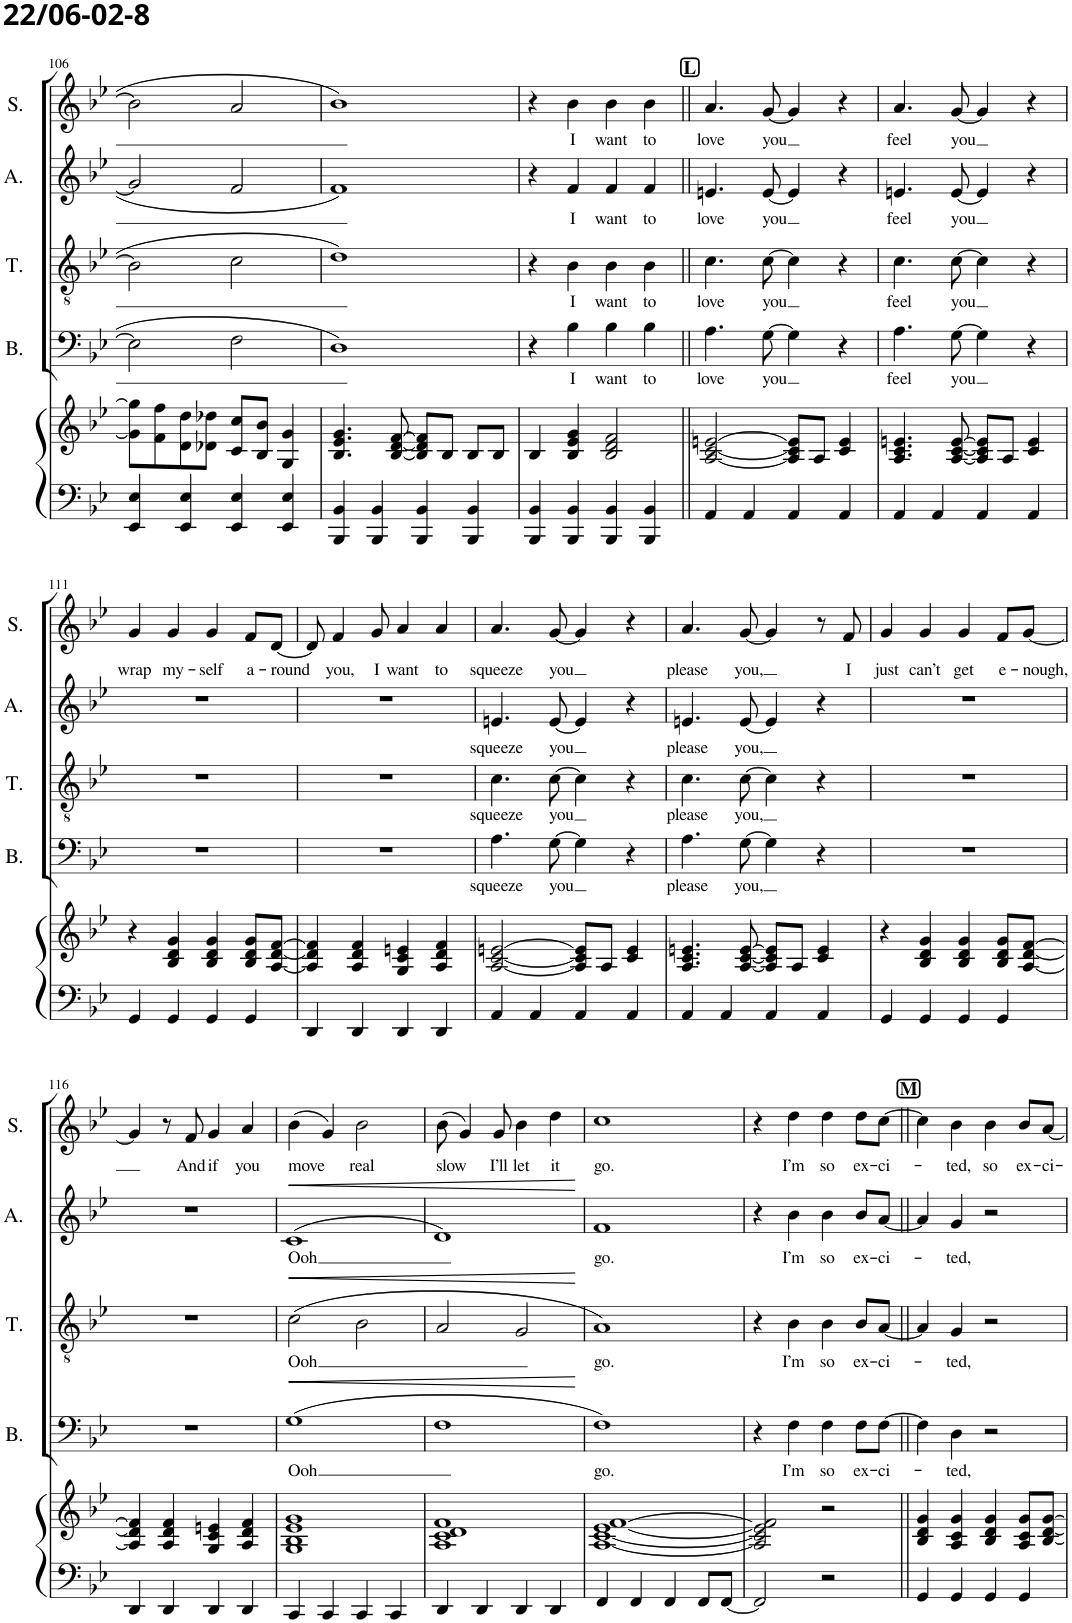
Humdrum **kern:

**kern	**kern	**kern	**text	**dynam	**kern	**text	**dynam	**kern	**text	**dynam	**kern	**text
*part5	*part5	*part4	*part4	*part4	*part3	*part3	*part3	*part2	*part2	*part2	*part1	*part1
*staff6	*staff5	*staff4	*staff4	*staff4	*staff3	*staff3	*staff3	*staff2	*staff2	*staff2	*staff1	*staff1
*I"Piano	*	*I"Bas	*	*	*I"Tenor	*	*	*I"Alt	*	*	*I"Sopraan	*
*I'Pno	*	*I'B.	*	*	*I'T.	*	*	*I'A.	*	*	*I'S.	*
!!LO:PB:g=z
*clefF4	*clefG2	*clefF4	*	*	*clefGv2	*	*	*clefG2	*	*	*clefG2	*
*	*	*	*	*	*	*	*	*Trd1c2	*	*	*Trd1c2	*
*k[b-e-]	*k[b-e-]	*k[b-e-]	*	*	*k[b-e-]	*	*	*k[b-e-]	*	*	*k[b-e-]	*
*M4/4	*M4/4	*M4/4	*	*	*M4/4	*	*	*M4/4	*	*	*M4/4	*
=106	=106	=106	=106	=106	=106	=106	=106	=106	=106	=106	=106	=106
4EE-/ 4E-/	8g\] 8gg\]L	2E-\]	.	.	2B-\]	.	.	2g/]	.	.	2b-\]	.
.	8f\ 8ff\	.	.	.	.	.	.	.	.	.	.	.
4EE-/ 4E-/	8d\ 8dd\	.	.	.	.	.	.	.	.	.	.	.
.	8d-X\ 8dd-X\J	.	.	.	.	.	.	.	.	.	.	.
4EE-/ 4E-/	8c/ 8cc/L	2F\	.	.	2c\	.	.	2f/	.	.	2a/	.
.	8B-/ 8b-/J	.	.	.	.	.	.	.	.	.	.	.
4EE-/ 4E-/	4G/ 4g/	.	.	.	.	.	.	.	.	.	.	.
=107	=107	=107	=107	=107	=107	=107	=107	=107	=107	=107	=107	=107
4BBB-/ 4BB-/	4.B-/ 4.e-/ 4.g/	1D	.	.	1d	.	.	1f	.	.	1b-	.
4BBB-/ 4BB-/	.	.	.	.	.	.	.	.	.	.	.	.
.	[8B-/ [8d/ [8f/	.	.	.	.	.	.	.	.	.	.	.
4BBB-/ 4BB-/	8B-/] 8d/] 8f/]L	.	.	.	.	.	.	.	.	.	.	.
.	8B-/J	.	.	.	.	.	.	.	.	.	.	.
4BBB-/ 4BB-/	8B-/L	.	.	.	.	.	.	.	.	.	.	.
.	8B-/J	.	.	.	.	.	.	.	.	.	.	.
=108	=108	=108	=108	=108	=108	=108	=108	=108	=108	=108	=108	=108
4BBB-/ 4BB-/	4B-/	4r	.	.	4r	.	.	4r	.	.	4r	.
!	!	!	!LO:LY:b	!	!	!LO:LY:b	!	!	!LO:LY:b	!	!	!LO:LY:b
4BBB-/ 4BB-/	4B-/ 4e-/ 4g/	4B-\	I	.	4B-\	I	.	4f/	I	.	4b-\	I
!	!	!	!LO:LY:b	!	!	!LO:LY:b	!	!	!LO:LY:b	!	!	!LO:LY:b
4BBB-/ 4BB-/	2B-/ 2d/ 2f/	4B-\	want	.	4B-\	want	.	4f/	want	.	4b-\	want
!	!	!	!LO:LY:b	!	!	!LO:LY:b	!	!	!LO:LY:b	!	!	!LO:LY:b
4BBB-/ 4BB-/	.	4B-\	to	.	4B-\	to	.	4f/	to	.	4b-\	to
!!LO:REH:place=s1:a:B:cj:fs=11:t=L
=109||	=109||	=109||	=109||	=109||	=109||	=109||	=109||	=109||	=109||	=109||	=109||	=109||
!	!	!	!LO:LY:b	!	!	!LO:LY:b	!	!	!LO:LY:b	!	!	!LO:LY:b
4AA/	[2A/ [2c/ [2en/	4.A\	love	.	4.c\	love	.	4.en/	love	.	4.a/	love
4AA/	.	.	.	.	.	.	.	.	.	.	.	.
!	!	!	!LO:LY:b	!	!	!LO:LY:b	!	!	!LO:LY:b	!	!	!LO:LY:b
.	.	[8G\	you	.	[8c\	you	.	[8e/	you	.	[8g/	you
4AA/	8A/] 8c/] 8e/]L	4G\]	.	.	4c\]	.	.	4e/]	.	.	4g/]	.
.	8A/J	.	.	.	.	.	.	.	.	.	.	.
4AA/	4c/ 4e/	4r	.	.	4r	.	.	4r	.	.	4r	.
=110	=110	=110	=110	=110	=110	=110	=110	=110	=110	=110	=110	=110
!	!	!	!LO:LY:b	!	!	!LO:LY:b	!	!	!LO:LY:b	!	!	!LO:LY:b
4AA/	4.A/ 4.c/ 4.en/	4.A\	feel	.	4.c\	feel	.	4.en/	feel	.	4.a/	feel
4AA/	.	.	.	.	.	.	.	.	.	.	.	.
!	!	!	!LO:LY:b	!	!	!LO:LY:b	!	!	!LO:LY:b	!	!	!LO:LY:b
.	[8A/ [8c/ [8e/	[8G\	you	.	[8c\	you	.	[8e/	you	.	[8g/	you
4AA/	8A/] 8c/] 8e/]L	4G\]	.	.	4c\]	.	.	4e/]	.	.	4g/]	.
.	8A/J	.	.	.	.	.	.	.	.	.	.	.
4AA/	4c/ 4e/	4r	.	.	4r	.	.	4r	.	.	4r	.
!!LO:LB:g=z
=111	=111	=111	=111	=111	=111	=111	=111	=111	=111	=111	=111	=111
!	!	!	!	!	!	!	!	!	!	!	!	!LO:LY:b
4GG/	4r	1r	.	.	1r	.	.	1r	.	.	4g/	wrap
!	!	!	!	!	!	!	!	!	!	!	!	!LO:LY:b
4GG/	4B-/ 4d/ 4g/	.	.	.	.	.	.	.	.	.	4g/	my-
!	!	!	!	!	!	!	!	!	!	!	!	!LO:LY:b
4GG/	4B-/ 4d/ 4g/	.	.	.	.	.	.	.	.	.	4g/	-self
!	!	!	!	!	!	!	!	!	!	!	!	!LO:LY:b
4GG/	8B-/ 8d/ 8g/L	.	.	.	.	.	.	.	.	.	8f/L	a-
!	!	!	!	!	!	!	!	!	!	!	!	!LO:LY:b
.	[8A/ [8d/ [8f/J	.	.	.	.	.	.	.	.	.	[8d/J	-round
=112	=112	=112	=112	=112	=112	=112	=112	=112	=112	=112	=112	=112
4DD/	4A/] 4d/] 4f/]	1r	.	.	1r	.	.	1r	.	.	8d/]	.
!	!	!	!	!	!	!	!	!	!	!	!	!LO:LY:b
.	.	.	.	.	.	.	.	.	.	.	4f/	you,
4DD/	4A/ 4d/ 4f/	.	.	.	.	.	.	.	.	.	.	.
!	!	!	!	!	!	!	!	!	!	!	!	!LO:LY:b
.	.	.	.	.	.	.	.	.	.	.	8g/	I
!	!	!	!	!	!	!	!	!	!	!	!	!LO:LY:b
4DD/	4G/ 4c/ 4en/	.	.	.	.	.	.	.	.	.	4a/	want
!	!	!	!	!	!	!	!	!	!	!	!	!LO:LY:b
4DD/	4A/ 4d/ 4f/	.	.	.	.	.	.	.	.	.	4a/	to
=113	=113	=113	=113	=113	=113	=113	=113	=113	=113	=113	=113	=113
!	!	!	!LO:LY:b	!	!	!LO:LY:b	!	!	!LO:LY:b	!	!	!LO:LY:b
4AA/	[2A/ [2c/ [2en/	4.A\	squeeze	.	4.c\	squeeze	.	4.en/	squeeze	.	4.a/	squeeze
4AA/	.	.	.	.	.	.	.	.	.	.	.	.
!	!	!	!LO:LY:b	!	!	!LO:LY:b	!	!	!LO:LY:b	!	!	!LO:LY:b
.	.	[8G\	you	.	[8c\	you	.	[8e/	you	.	[8g/	you
4AA/	8A/] 8c/] 8e/]L	4G\]	.	.	4c\]	.	.	4e/]	.	.	4g/]	.
.	8A/J	.	.	.	.	.	.	.	.	.	.	.
4AA/	4c/ 4e/	4r	.	.	4r	.	.	4r	.	.	4r	.
=114	=114	=114	=114	=114	=114	=114	=114	=114	=114	=114	=114	=114
!	!	!	!LO:LY:b	!	!	!LO:LY:b	!	!	!LO:LY:b	!	!	!LO:LY:b
4AA/	4.A/ 4.c/ 4.en/	4.A\	please	.	4.c\	please	.	4.en/	please	.	4.a/	please
4AA/	.	.	.	.	.	.	.	.	.	.	.	.
!	!	!	!LO:LY:b	!	!	!LO:LY:b	!	!	!LO:LY:b	!	!	!LO:LY:b
.	[8A/ [8c/ [8e/	[8G\	you,	.	[8c\	you,	.	[8e/	you,	.	[8g/	you,
4AA/	8A/] 8c/] 8e/]L	4G\]	.	.	4c\]	.	.	4e/]	.	.	4g/]	.
.	8A/J	.	.	.	.	.	.	.	.	.	.	.
4AA/	4c/ 4e/	4r	.	.	4r	.	.	4r	.	.	8r	.
!	!	!	!	!	!	!	!	!	!	!	!	!LO:LY:b
.	.	.	.	.	.	.	.	.	.	.	8f/	I
=115	=115	=115	=115	=115	=115	=115	=115	=115	=115	=115	=115	=115
!	!	!	!	!	!	!	!	!	!	!	!	!LO:LY:b
4GG/	4r	1r	.	.	1r	.	.	1r	.	.	4g/	just
!	!	!	!	!	!	!	!	!	!	!	!	!LO:LY:b
4GG/	4B-/ 4d/ 4g/	.	.	.	.	.	.	.	.	.	4g/	can’t
!	!	!	!	!	!	!	!	!	!	!	!	!LO:LY:b
4GG/	4B-/ 4d/ 4g/	.	.	.	.	.	.	.	.	.	4g/	get
!	!	!	!	!	!	!	!	!	!	!	!	!LO:LY:b
4GG/	8B-/ 8d/ 8g/L	.	.	.	.	.	.	.	.	.	8f/L	e-
!	!	!	!	!	!	!	!	!	!	!	!	!LO:LY:b
.	[8A/ [8d/ [8f/J	.	.	.	.	.	.	.	.	.	[8g/J	-nough,
!!LO:LB:g=z
=116	=116	=116	=116	=116	=116	=116	=116	=116	=116	=116	=116	=116
4DD/	4A/] 4d/] 4f/]	1r	.	.	1r	.	.	1r	.	.	4g/]	.
4DD/	4A/ 4d/ 4f/	.	.	.	.	.	.	.	.	.	8r	.
!	!	!	!	!	!	!	!	!	!	!	!	!LO:LY:b
.	.	.	.	.	.	.	.	.	.	.	8f/	And
!	!	!	!	!	!	!	!	!	!	!	!	!LO:LY:b
4DD/	4G/ 4c/ 4en/	.	.	.	.	.	.	.	.	.	4g/	if
!	!	!	!	!	!	!	!	!	!	!	!	!LO:LY:b
4DD/	4A/ 4d/ 4f/	.	.	.	.	.	.	.	.	.	4a/	you
=117	=117	=117	=117	=117	=117	=117	=117	=117	=117	=117	=117	=117
!	!	!	!LO:LY:b	!LO:HP:b	!	!LO:LY:b	!LO:HP:b	!	!LO:LY:b	!LO:HP:b	!	!LO:LY:b
4CC/	1G 1B- 1e- 1g	(1G	Ooh	<	(2c\	Ooh	<	(>1c	Ooh	<	(4b-\	move
4CC/	.	.	.	.	.	.	.	.	.	.	4g/)	.
!	!	!	!	!	!	!	!	!	!	!	!	!LO:LY:b
4CC/	.	.	.	.	2B-\	.	.	.	.	.	2b-\	real
4CC/	.	.	.	.	.	.	.	.	.	.	.	.
=118	=118	=118	=118	=118	=118	=118	=118	=118	=118	=118	=118	=118
!	!	!	!	!	!	!	!	!	!	!	!	!LO:LY:b
4DD/	1A 1c 1d 1f	1F	.	.	2A/	.	.	1d)	.	.	(8b-\	slow
.	.	.	.	.	.	.	.	.	.	.	4g/)	.
4DD/	.	.	.	.	.	.	.	.	.	.	.	.
!	!	!	!	!	!	!	!	!	!	!	!	!LO:LY:b
.	.	.	.	.	.	.	.	.	.	.	8g/	I’ll
!	!	!	!	!	!	!	!	!	!	!	!	!LO:LY:b
4DD/	.	.	.	.	2G/	.	.	.	.	.	4b-\	let
!	!	!	!	!	!	!	!	!	!	!	!	!LO:LY:b
4DD/	.	.	.	.	.	.	.	.	.	.	4dd\	it
.	.	.	.	[	.	.	[	.	.	[	.	.
=119	=119	=119	=119	=119	=119	=119	=119	=119	=119	=119	=119	=119
!	!	!	!LO:LY:b	!	!	!LO:LY:b	!	!	!LO:LY:b	!	!	!LO:LY:b
4FF/	[1A [1c [1e- [1f	1F)	go.	.	1A)	go.	.	1f	go.	.	1cc	go.
4FF/	.	.	.	.	.	.	.	.	.	.	.	.
4FF/	.	.	.	.	.	.	.	.	.	.	.	.
8FF/L	.	.	.	.	.	.	.	.	.	.	.	.
[8FF/J	.	.	.	.	.	.	.	.	.	.	.	.
=120	=120	=120	=120	=120	=120	=120	=120	=120	=120	=120	=120	=120
2FF/]	2A/] 2c/] 2e-/] 2f/]	4r	.	.	4r	.	.	4r	.	.	4r	.
!	!	!	!LO:LY:b	!	!	!LO:LY:b	!	!	!LO:LY:b	!	!	!LO:LY:b
.	.	4F\	I’m	.	4B-\	I’m	.	4b-\	I’m	.	4dd\	I’m
!	!	!	!LO:LY:b	!	!	!LO:LY:b	!	!	!LO:LY:b	!	!	!LO:LY:b
2r	2r	4F\	so	.	4B-\	so	.	4b-\	so	.	4dd\	so
!	!	!	!LO:LY:b	!	!	!LO:LY:b	!	!	!LO:LY:b	!	!	!LO:LY:b
.	.	8F\L	ex-	.	8B-/L	ex-	.	8b-/L	ex-	.	8dd\L	ex-
!	!	!	!LO:LY:b	!	!	!LO:LY:b	!	!	!LO:LY:b	!	!	!LO:LY:b
.	.	[8F\J	-ci-	.	[8A/J	-ci-	.	[8a/J	-ci-	.	[8cc\J	-ci-
!!LO:REH:place=s1:a:B:cj:fs=11:t=M
=121||	=121||	=121||	=121||	=121||	=121||	=121||	=121||	=121||	=121||	=121||	=121||	=121||
4GG/	4B-/ 4d/ 4g/	4F\]	.	.	4A/]	.	.	4a/]	.	.	4cc\]	.
!	!	!	!LO:LY:b	!	!	!LO:LY:b	!	!	!LO:LY:b	!	!	!LO:LY:b
4GG/	4A/ 4c/ 4g/	4D\	-ted,	.	4G/	-ted,	.	4g/	-ted,	.	4b-\	-ted,
!	!	!	!	!	!	!	!	!	!	!	!	!LO:LY:b
4GG/	4B-/ 4d/ 4g/	2r	.	.	2r	.	.	2r	.	.	4b-\	so
!	!	!	!	!	!	!	!	!	!	!	!	!LO:LY:b
4GG/	8A/ 8c/ 8g/L	.	.	.	.	.	.	.	.	.	8b-/L	ex-
!	!	!	!	!	!	!	!	!	!	!	!	!LO:LY:b
.	[8B-/ [8d/ [8g/J	.	.	.	.	.	.	.	.	.	[8a/J	-ci-
=	=	=	=	=	=	=	=	=	=	=	=	=
*-	*-	*-	*-	*-	*-	*-	*-	*-	*-	*-	*-	*-
